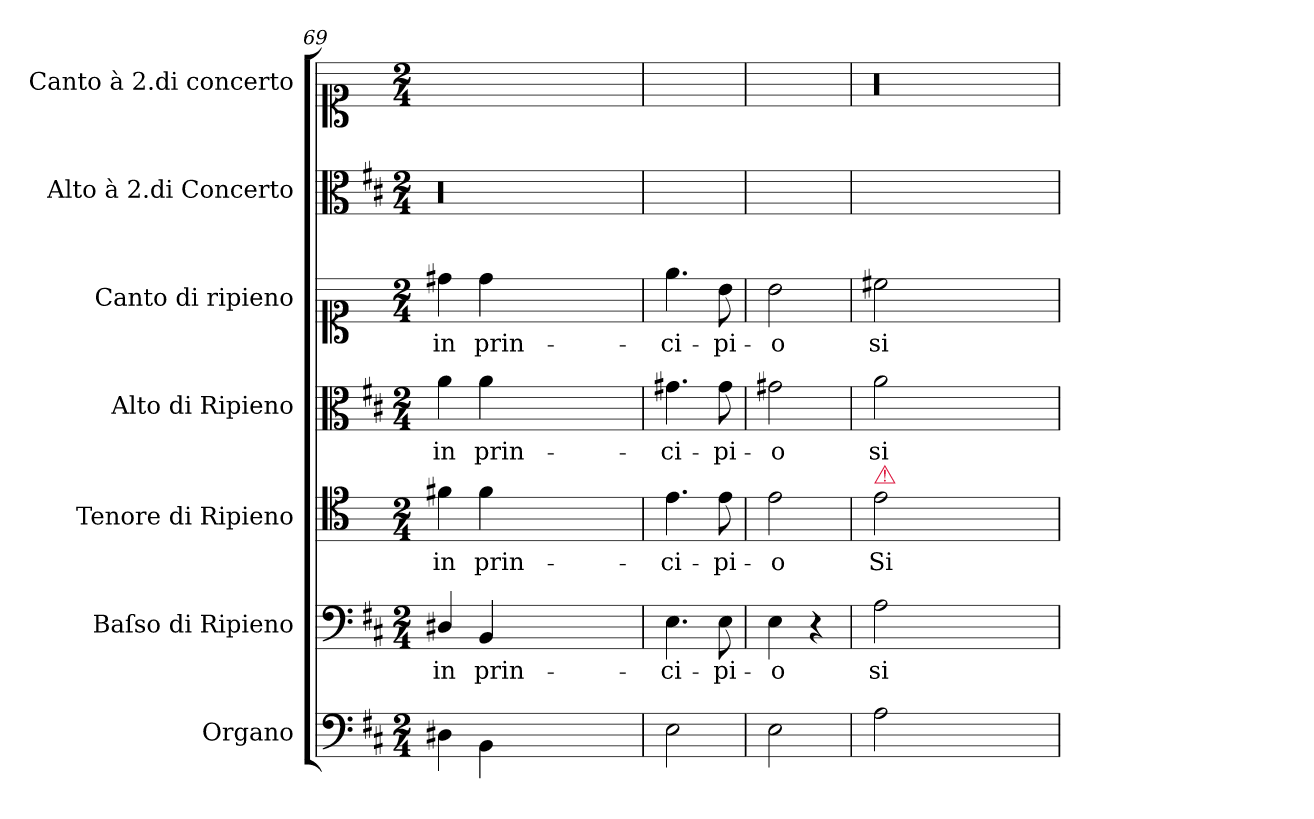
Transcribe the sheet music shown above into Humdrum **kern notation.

**kern	**kern	**text	**kern	**text	**kern	**text	**kern	**text	**kern	**kern
*part7	*part6	*part6	*part5	*part5	*part4	*part4	*part3	*part3	*part2	*part1
*staff7	*staff6	*staff6	*staff5	*staff5	*staff4	*staff4	*staff3	*staff3	*staff2	*staff1
*I"Organo	*I"Baſso di Ripieno	*	*I"Tenore di Ripieno	*	*I"Alto di Ripieno	*	*I"Canto di ripieno	*	*I"Alto à 2.di Concerto	*I"Canto à 2.di concerto
*I'org	*I'B rip	*	*I'T rip	*	*I'A rip	*	*	*	*I'A conc	*
*clefF4	*clefF4	*	*clefC4	*	*clefC3	*	*clefC1	*	*clefC3	*clefC1
*k[f#c#]	*k[f#c#]	*	*k[]	*	*k[f#c#]	*	*k[]	*	*k[f#c#]	*k[]
*M2/4	*M2/4	*	*M2/4	*	*M2/4	*	*M2/4	*	*M2/4	*M2/4
=69	=69	=69	=69	=69	=69	=69	=69	=69	=69	=69
!	!	!	!	!	!	!	!	!	!LO:N:vis=00	!
4D#X\	4D#X/	in	4f#\	in	4a\	in	4dd#X\	in	0r	0ryy
4BB\	4BB/	prin-	4f#\	prin-	4a\	prin-	4dd#\	prin-	.	.
1.ryy	1.ryy	.	1.ryy	.	1.ryy	.	1.ryy	.	.	.
=70	=70	=70	=70	=70	=70	=70	=70	=70	=70	=70
2E\	4.E\	-ci-	4.e\	-ci-	4.g#X\	-ci-	4.ee\	-ci-	2ryy	2ryy
.	8E\	-pi-	8e\	-pi-	8g#\	-pi-	8b\	-pi-	.	.
=71	=71	=71	=71	=71	=71	=71	=71	=71	=71	=71
2E\	4E\	-o	2e\	-o	2g#X\	-o	2b\	-o	2ryy	2ryy
.	4r	.	.	.	.	.	.	.	.	.
=72	=72	=72	=72	=72	=72	=72	=72	=72	=72	=72
!	!	!	!LO:TX:a:color=crimson:t=⚠	!	!	!	!	!	!	!
!	!	!	!	!	!	!	!	!	!	!LO:N:vis=00
2A\	2A\	si-	2e\	Si-	2a\	si-	2cc#\	si-	0ryy	0r
1.ryy	1.ryy	.	1.ryy	.	1.ryy	.	1.ryy	.	.	.
=	=	=	=	=	=	=	=	=	=	=
*-	*-	*-	*-	*-	*-	*-	*-	*-	*-	*-
